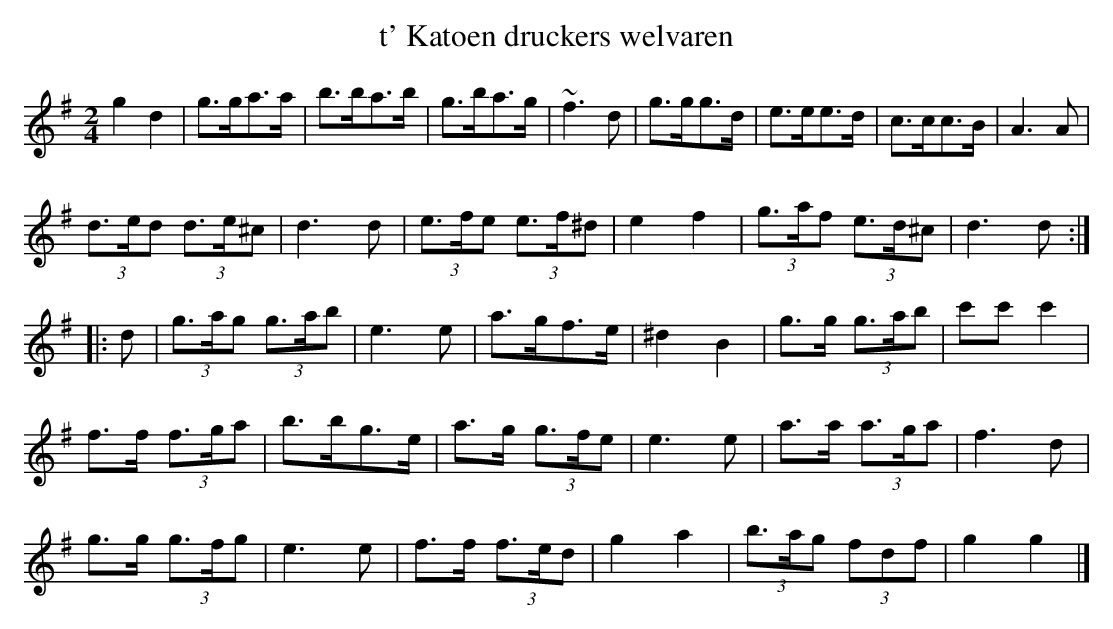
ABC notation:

X:1
T:t' Katoen druckers welvaren
M:2/4
K:Gmaj
g4d4|g3ga3a|b3ba3b|g3ba3g|~f6d2|g3gg3d|e3ee3d|c3cc3B|A6A2|
(3d3ed2 (3d3e^c2|d6d2|(3e3fe2 (3e3f^d2|e4f4|(3g3af2 (3e3d^c2|d6d2:|
|:d2|(3g3ag2 (3g3ab2|e6e2|a3gf3e|^d4B4|g3g (3g3ab2|c'2c'2c'4|
f3f (3f3ga2|b3bg3e|a3g (3g3fe2|e6e2|a3a (3a3ga2|f6d2|
g3g (3g3fg2|e6e2|f3f (3f3ed2|g4a4|(3b3ag2 (3f2d2f2|g4g4|]
